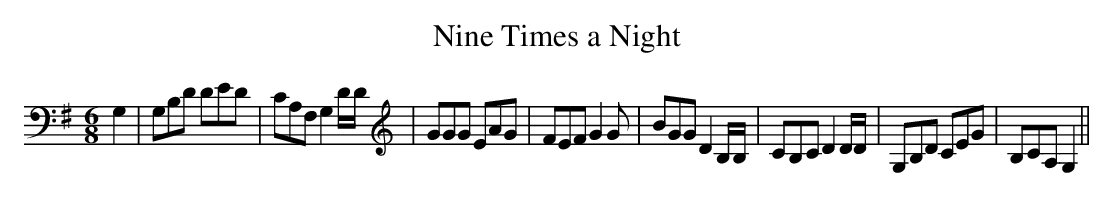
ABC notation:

X:1
T:Nine Times a Night
M:6/8
L:1/8
K:G
 G,2| G,B,D DED| CA,F, G,2 D/2D/2| GGG EAG| FEF G2 G| BGG D2 B,/2B,/2|\
 CB,C D2 D/2D/2| G,B,D CEG| B,CA, G,2||
